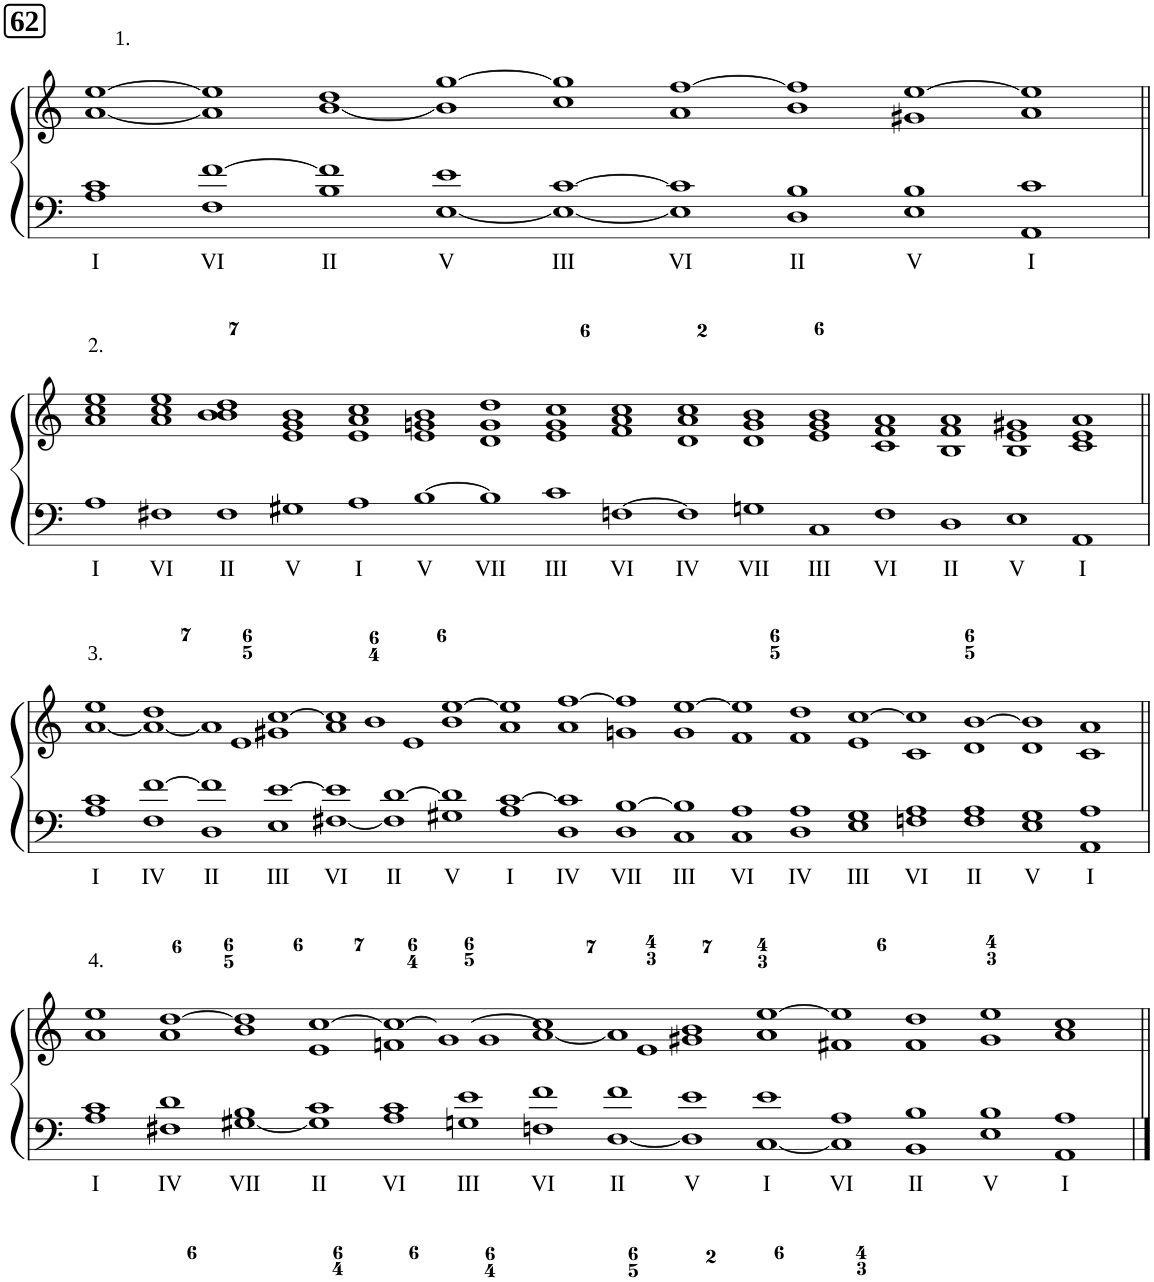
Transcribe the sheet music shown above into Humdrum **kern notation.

**kern	**text	**kern
*part1	*part1	*part1
*staff2	*staff2	*staff1
*I"Piano	*	*
*I'Pno	*	*
*clefF4	*	*clefG2
*k[]	*	*k[]
*M36/4	*	*M36/4
!!LO:REH:place=s1:a:B:cj:fs=14:t=62
=1	=1	=1
!	!	!LO:TX:a:t=1.
!	!LO:LY:b	!
1A 1c	I	[1a [1ee
!	!LO:LY:b	!
1F [1f	VI	1a] 1ee]
!	!LO:LY:b	!
1B 1f]	II	[1b 1dd
!	!LO:LY:b	!
[1E 1e	V	1b] [1gg
!	!LO:LY:b	!
1E_ [1c	III	1cc 1gg]
!	!LO:LY:b	!
1E] 1c]	VI	1a [1ff
!	!LO:LY:b	!
1D 1B	II	1b 1ff]
!	!LO:LY:b	!
1E 1B	V	1g#X [1ee
!	!LO:LY:b	!
1AA 1c	I	1a 1ee]
!!LO:LB:g=z
=2||	=2||	=2||
*M32/4	*	*M32/4
!	!	!LO:TX:a:t=2.
!	!LO:LY:b	!
1A	I	1a 1cc 1ee
!	!LO:LY:b	!
1F#X	VI	1a 1cc 1ee
!	!LO:LY:b	!
1F#	II	1b 1b 1dd
!	!LO:LY:b	!
1G#X	V	1e 1g 1b
!	!LO:LY:b	!
1A	I	1e 1a 1cc
!	!LO:LY:b	!
[1B	V	1e 1gn 1b
!	!LO:LY:b	!
1B]	VII	1d 1g 1dd
!	!LO:LY:b	!
1c	III	1e 1g 1cc
!	!LO:LY:b	!
[1Fn	VI	1f 1a 1cc
!	!LO:LY:b	!
1F]	IV	1d 1a 1cc
!	!LO:LY:b	!
1Gn	VII	1d 1g 1b
!	!LO:LY:b	!
1C	III	1e 1g 1b
!	!LO:LY:b	!
1F	VI	1c 1f 1a
!	!LO:LY:b	!
1D	II	1B 1f 1a
!	!LO:LY:b	!
1E	V	1B 1e 1g#X
!	!LO:LY:b	!
1AA	I	1c 1e 1a
!!LO:LB:g=z
=3||	=3||	=3||
*M36/4	*	*M36/4
!	!	!LO:TX:a:t=3.
!	!LO:LY:b	!
1A 1c	I	[1a 1ee
!	!LO:LY:b	!
1F [1f	IV	1a_ 1dd
!	!LO:LY:b	!
1D 1f]	II	1a] 1b
!	!LO:LY:b	!
1E [1e	III	1g#X [1cc
!	!LO:LY:b	!
[1F#X 1e]	VI	1a 1cc]
!	!LO:LY:b	!
1F#] [1d	II	1b 1b
!	!LO:LY:b	!
1G#X 1d]	V	1b [1ee
!	!LO:LY:b	!
1A [1c	I	1a 1ee]
!	!LO:LY:b	!
1D 1c]	IV	1a [1ff
!	!LO:LY:b	!
1D [1B	VII	1gn 1ff]
!	!LO:LY:b	!
1C 1B]	III	1g [1ee
!	!LO:LY:b	!
1C 1A	VI	1f 1ee]
!	!LO:LY:b	!
1D 1A	IV	1f 1dd
!	!LO:LY:b	!
1E 1G#	III	1e [1cc
!	!LO:LY:b	!
1Fn 1A	VI	1c 1cc]
!	!LO:LY:b	!
1F 1A	II	1d [1b
!	!LO:LY:b	!
1E 1G#	V	1d 1b]
!	!LO:LY:b	!
1AA 1A	I	1c 1a
!!LO:LB:g=z
=4||	=4||	=4||
*M28/4	*	*M28/4
!	!	!LO:TX:a:t=4.
!	!LO:LY:b	!
1A 1c	I	1a 1ee
!	!LO:LY:b	!
1F#X 1d	IV	1a [1dd
!	!LO:LY:b	!
[1G#X 1B	VII	1b 1dd]
!	!LO:LY:b	!
1G#] 1c	II	1e [1cc
!	!LO:LY:b	!
1A 1c	VI	1fn 1cc_
!	!LO:LY:b	!
1Gn 1e	III	1cc_ 1cc
!	!LO:LY:b	!
1Fn 1f	VI	[1a 1cc]
!	!LO:LY:b	!
[1D 1f	II	1a] 1b
!	!LO:LY:b	!
1D] 1e	V	1g#X 1b
!	!LO:LY:b	!
[1C 1e	I	1a [1ee
!	!LO:LY:b	!
1C] 1A	VI	1f#X 1ee]
!	!LO:LY:b	!
1BB 1B	II	1f# 1dd
!	!LO:LY:b	!
1E 1B	V	1g# 1ee
!	!LO:LY:b	!
1AA 1A	I	1a 1cc
=||	=||	=||
*-	*-	*-
